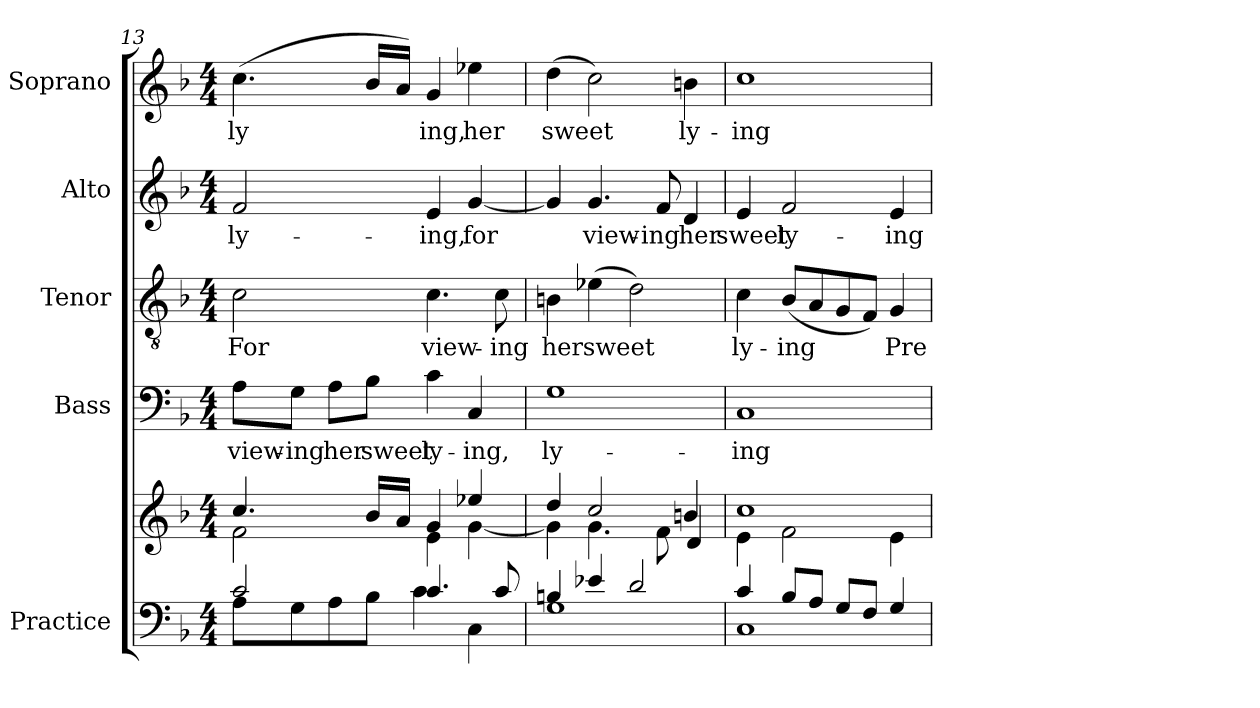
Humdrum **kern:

**kern	**kern	**kern	**text	**kern	**text	**kern	**text	**kern	**text
*part5	*part5	*part4	*part4	*part3	*part3	*part2	*part2	*part1	*part1
*staff6	*staff5	*staff4	*staff4	*staff3	*staff3	*staff2	*staff2	*staff1	*staff1
*I"Practice	*	*I"Bass	*	*I"Tenor	*	*I"Alto	*	*I"Soprano	*
*	*	*I'B	*	*I'T	*	*I'A	*	*I'S	*
*clefF4	*clefG2	*clefF4	*	*clefGv2	*	*clefG2	*	*clefG2	*
*k[b-]	*k[b-]	*k[b-]	*	*k[b-]	*	*k[b-]	*	*k[b-]	*
*F:	*F:	*F:	*	*F:	*	*F:	*	*F:	*
*M4/4	*M4/4	*M4/4	*	*M4/4	*	*M4/4	*	*M4/4	*
=13	=13	=13	=13	=13	=13	=13	=13	=13	=13
*^	*^	*	*	*	*	*	*	*	*
!	!	!	!	!	!LO:LY:b	!	!LO:LY:b	!	!LO:LY:b	!	!LO:LY:b
2c/	8A\L	4.cc/	2f\	8A\L	view-	2c\	For	2f/	ly-	(<4.cc\	ly­
!	!	!	!	!	!LO:LY:b	!	!	!	!	!	!
.	8G\	.	.	8G\J	-ing	.	.	.	.	.	.
!	!	!	!	!	!LO:LY:b	!	!	!	!	!	!
.	8A\	.	.	8A\L	her	.	.	.	.	.	.
!	!	!	!	!	!LO:LY:b	!	!	!	!	!	!
.	8B-\J	16b-/LL	.	8B-\J	sweet	.	.	.	.	16b-/LL	.
.	.	16a/JJ	.	.	.	.	.	.	.	16a/JJ)	.
!	!	!	!	!	!LO:LY:b	!	!LO:LY:b	!	!LO:LY:b	!	!LO:LY:b
4.c/	4c\	4g/	4e\	4c\	ly-	4.c\	view-	4e/	-ing,	4g/	ing,
!	!	!	!	!	!LO:LY:b	!	!	!	!LO:LY:b	!	!LO:LY:b
.	4C\	4ee-X/	[<4g\	4C/	-ing,	.	.	[4g/	for	4ee-X\	her
!	!	!	!	!	!	!	!LO:LY:b	!	!	!	!
8c/	.	.	.	.	.	8c\	-ing	.	.	.	.
=14	=14	=14	=14	=14	=14	=14	=14	=14	=14	=14	=14
!	!	!	!	!	!LO:LY:b	!	!LO:LY:b	!	!	!	!LO:LY:b
4Bn/	1G	4dd/	4g\]	1G	ly-	4Bn\	her	4g/]	.	(>4dd\	sweet
!	!	!	!	!	!	!	!LO:LY:b	!	!LO:LY:b	!	!
4e-X/	.	2cc/	4.g\	.	.	(>4e-X\	sweet	4.g/	view-	2cc\)	.
2d/	.	.	.	.	.	2d\)	.	.	.	.	.
!	!	!	!	!	!	!	!	!	!LO:LY:b	!	!
.	.	.	8f\	.	.	.	.	8f/	-ing	.	.
!	!	!	!	!	!	!	!	!	!LO:LY:b	!	!LO:LY:b
.	.	4bn/	4d/	.	.	.	.	4d/	her	4bn\	ly-
=15	=15	=15	=15	=15	=15	=15	=15	=15	=15	=15	=15
!	!	!	!	!	!LO:LY:b	!	!LO:LY:b	!	!LO:LY:b	!	!LO:LY:b
4c/	1C	1cc	4e\	1C	-ing	4c\	ly-	4e/	sweet	1cc	-ing
!	!	!	!	!	!	!	!LO:LY:b	!	!LO:LY:b	!	!
8B-/L	.	.	2f\	.	.	(<8B-/L	-ing	2f/	ly-	.	.
8A/J	.	.	.	.	.	8A/	.	.	.	.	.
8G/L	.	.	.	.	.	8G/	.	.	.	.	.
8F/J	.	.	.	.	.	8F/J)	.	.	.	.	.
!	!	!	!	!	!	!	!LO:LY:b	!	!LO:LY:b	!	!
4G/	.	.	4e\	.	.	4G/	Pre-	4e/	-ing	.	.
*v	*v	*	*	*	*	*	*	*	*	*	*
*	*v	*v	*	*	*	*	*	*	*	*
=	=	=	=	=	=	=	=	=	=
*-	*-	*-	*-	*-	*-	*-	*-	*-	*-
